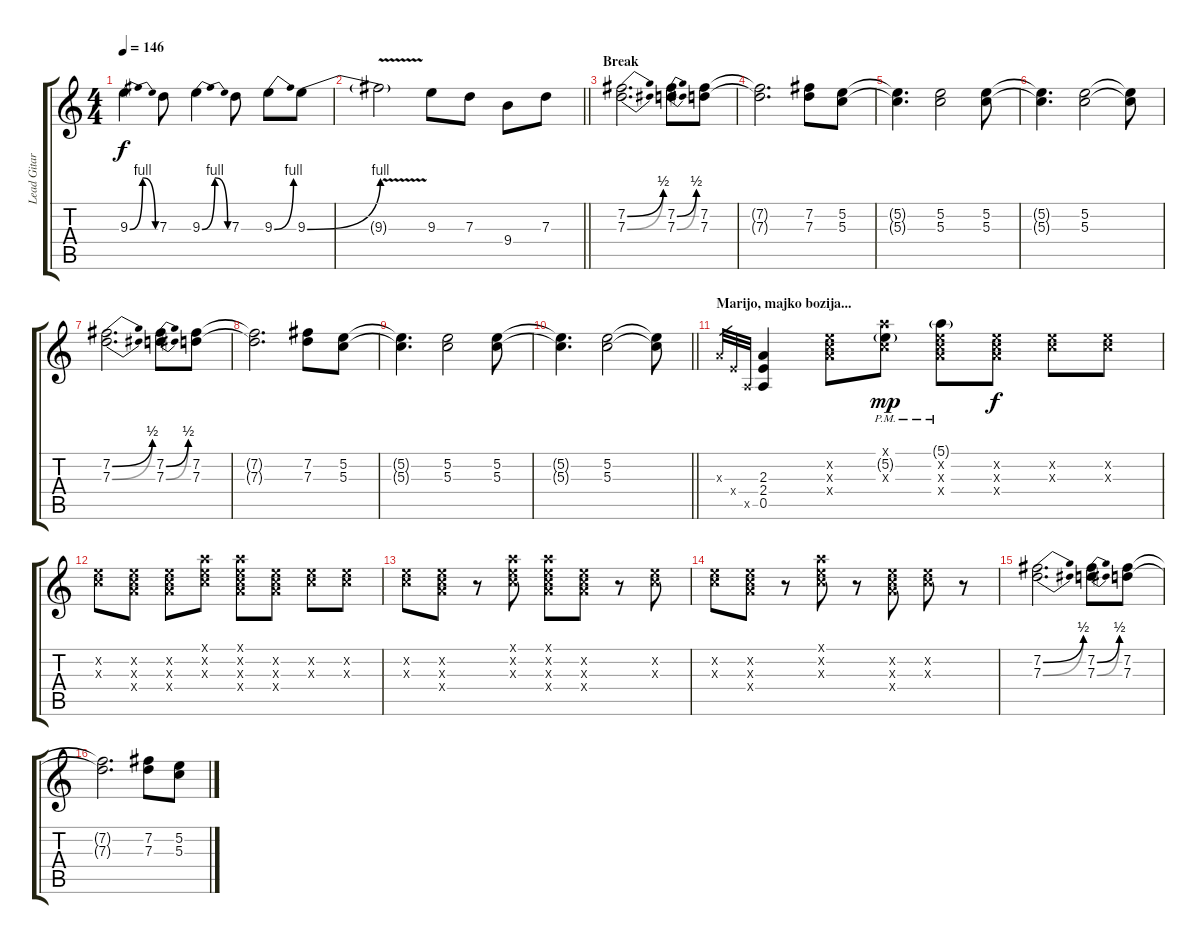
\track ("Lead Gitara" "Lead Gitar") {instrument overdrivenguitar}
\staff {score tabs}
\tuning (E4 B3 G3 D3 A2 E2) {hide}
\ts (4 4)
\tempo 146
\clef g2
\ks c
9.3{be (bendrelease 0 0 15 4 45 4 60 0)}.4{dy f} 7.3.8 9.3{be (bendrelease 0 0 15 4 45 4 60 0)}.4 7.3.8 9.3{be (bend 0 0 60 4)}.8 9.3{be (bend 0 0 60 4)}.8 |
\barLineRight lightlight
9.3{v t}.2 9.3.8 7.3.8 9.4.8 7.3.8 |
\section ("" "Break")
(7.2{be (bend 0 0 60 2)} 7.3{be (bend 0 0 60 2)}).2{d volume 12} (7.2{be (bend 0 0 60 2)} 7.3{be (bend 0 0 60 2)}).8 (7.2 7.3).8 |
(7.2{t} 7.3{t}).2{d} (7.2 7.3).8 (5.2 5.3).8 |
(5.2{t} 5.3{t}).4{d} (5.2 5.3).2 (5.2 5.3).8 |
(5.2{t} 5.3{t}).4{d} (5.2 5.3).2 (5.2{t} 5.3{t}).8 |
(7.2{be (bend 0 0 60 2)} 7.3{be (bend 0 0 60 2)}).2{d} (7.2{be (bend 0 0 60 2)} 7.3{be (bend 0 0 60 2)}).8 (7.2 7.3).8 |
(7.2{t} 7.3{t}).2{d} (7.2 7.3).8 (5.2 5.3).8 |
(5.2{t} 5.3{t}).4{d} (5.2 5.3).2 (5.2 5.3).8 |
\barLineRight lightlight
(5.2{t} 5.3{t}).4{d} (5.2 5.3).2 (5.2{t} 5.3{t}).8 |
\section ("" "Marijo, majko bozija...")
2.3{x}.32{gr} 2.4{x}.32{gr} 0.5{x}.32{gr} (2.3 2.4 0.5).4 (5.2{x} 5.3{x} 7.4{x}).8 (5.1{x} 5.2{g pm} 5.3{x}).8{dy mp} (5.1{g pm} 5.2{x} 5.3{x} 7.4{x}).8 (5.2{x} 5.3{x} 7.4{x}).8{dy f} (5.2{x} 5.3{x}).8 (5.2{x} 5.3{x}).8 |
(5.2{x} 5.3{x}).8 (5.2{x} 5.3{x} 7.4{x}).8 (5.2{x} 5.3{x} 7.4{x}).8 (5.1{x} 5.2{x} 5.3{x}).8 (5.1{x} 5.2{x} 5.3{x} 7.4{x}).8 (5.2{x} 5.3{x} 7.4{x}).8 (5.2{x} 5.3{x}).8 (5.2{x} 5.3{x}).8 |
(5.2{x} 5.3{x}).8 (5.2{x} 5.3{x} 7.4{x}).8 r.8 (5.1{x} 5.2{x} 5.3{x}).8 (5.1{x} 5.2{x} 5.3{x} 7.4{x}).8 (5.2{x} 5.3{x} 7.4{x}).8 r.8 (5.2{x} 5.3{x}).8 |
(5.2{x} 5.3{x}).8 (5.2{x} 5.3{x} 7.4{x}).8 r.8 (5.1{x} 5.2{x} 5.3{x}).8 r.8 (5.2{x} 5.3{x} 7.4{x}).8 (5.2{x} 5.3{x}).8 r.8 |
(7.2{be (bend 0 0 60 2)} 7.3{be (bend 0 0 60 2)}).2{d} (7.2{be (bend 0 0 60 2)} 7.3{be (bend 0 0 60 2)}).8 (7.2 7.3).8 |
(7.2{t} 7.3{t}).2{d} (7.2 7.3).8 (5.2 5.3).8
